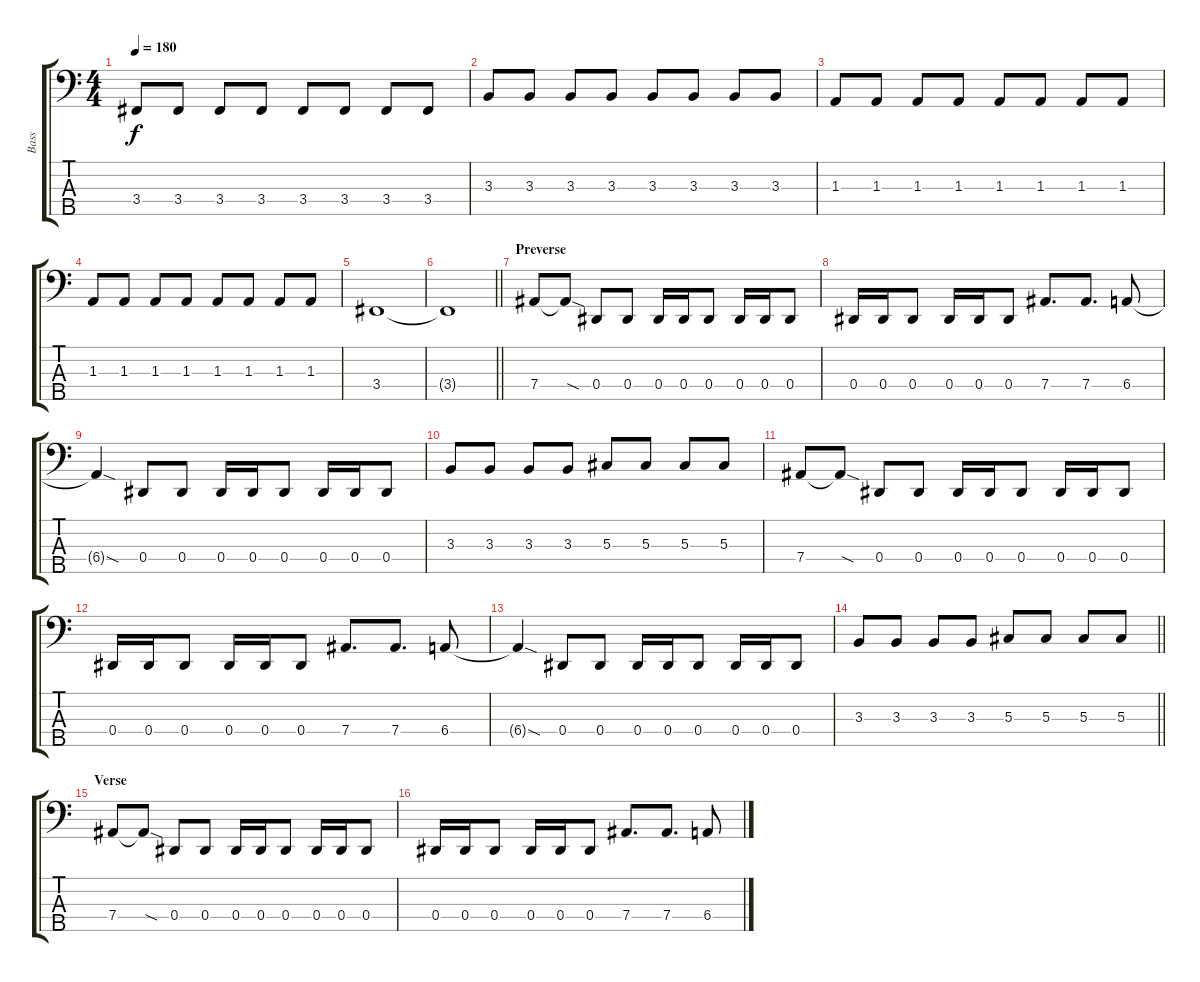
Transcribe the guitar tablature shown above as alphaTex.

\track ("Bass" "Bass") {instrument electricbassfinger}
\staff {score tabs}
\tuning (Gb2 Db2 Ab1 Eb1 Bb0) {hide}
\ts (4 4)
\tempo 180
\clef f4
\ks c
3.4.8{dy f} 3.4.8 3.4.8 3.4.8 3.4.8 3.4.8 3.4.8 3.4.8 |
3.3.8 3.3.8 3.3.8 3.3.8 3.3.8 3.3.8 3.3.8 3.3.8 |
1.3.8 1.3.8 1.3.8 1.3.8 1.3.8 1.3.8 1.3.8 1.3.8 |
1.3.8 1.3.8 1.3.8 1.3.8 1.3.8 1.3.8 1.3.8 1.3.8 |
3.4.1 |
\barLineRight lightlight
3.4{t}.1 |
\section ("" "Preverse")
7.4.8 7.4{sod t}.8 0.4.8 0.4.8 0.4.16 0.4.16 0.4.8 0.4.16 0.4.16 0.4.8 |
0.4.16 0.4.16 0.4.8 0.4.16 0.4.16 0.4.8 7.4.8{d} 7.4.8{d} 6.4.8 |
6.4{sod t}.4 0.4.8 0.4.8 0.4.16 0.4.16 0.4.8 0.4.16 0.4.16 0.4.8 |
3.3.8 3.3.8 3.3.8 3.3.8 5.3.8 5.3.8 5.3.8 5.3.8 |
7.4.8 7.4{sod t}.8 0.4.8 0.4.8 0.4.16 0.4.16 0.4.8 0.4.16 0.4.16 0.4.8 |
0.4.16 0.4.16 0.4.8 0.4.16 0.4.16 0.4.8 7.4.8{d} 7.4.8{d} 6.4.8 |
6.4{sod t}.4 0.4.8 0.4.8 0.4.16 0.4.16 0.4.8 0.4.16 0.4.16 0.4.8 |
\barLineRight lightlight
3.3.8 3.3.8 3.3.8 3.3.8 5.3.8 5.3.8 5.3.8 5.3.8 |
\section ("" "Verse")
7.4.8 7.4{sod t}.8 0.4.8 0.4.8 0.4.16 0.4.16 0.4.8 0.4.16 0.4.16 0.4.8 |
0.4.16 0.4.16 0.4.8 0.4.16 0.4.16 0.4.8 7.4.8{d} 7.4.8{d} 6.4.8
